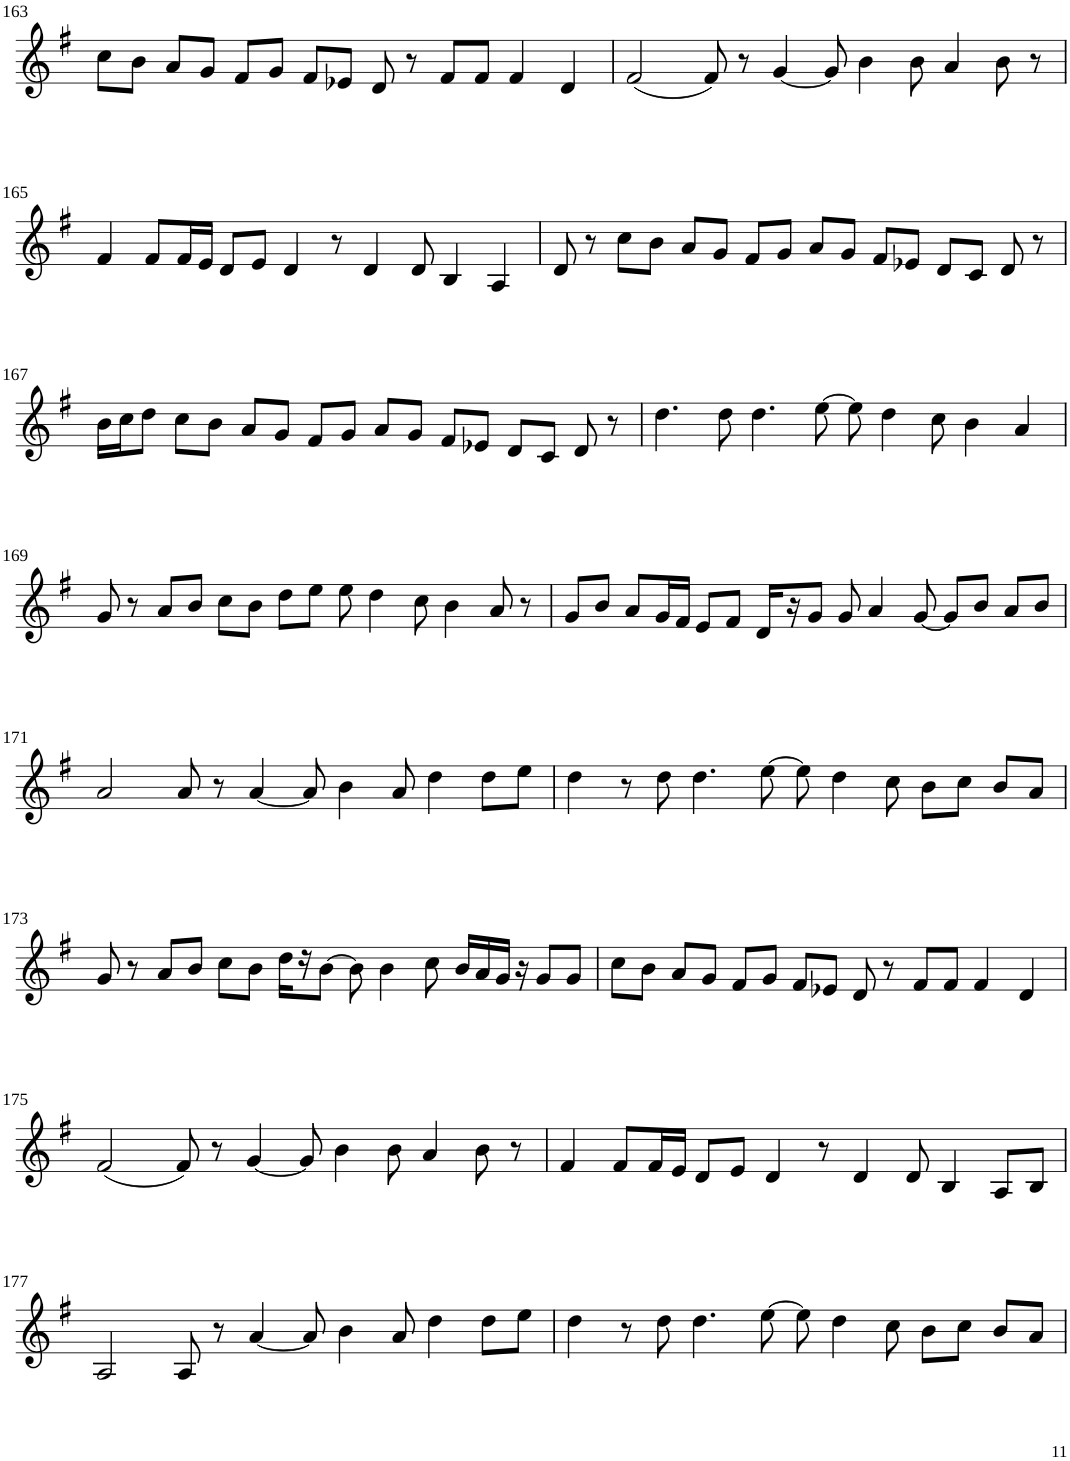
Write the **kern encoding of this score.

**kern
*part1
*staff1
*I"Violin
!!LO:PB:g=z
*clefG2
*k[f#]
*G:
*M8/4
=163
8cc\L
8b\J
8a/L
8g/J
8f#/L
8g/J
8f#/L
8e-X/J
8d/
8r
8f#/L
8f#/J
4f#/
4d/
=164
(2f#/
8f#/)
8r
[4g/
8g/]
4b\
8b\
4a/
8b\
8r
!!LO:LB:g=z
=165
4f#/
8f#/L
16f#/L
16e/JJ
8d/L
8e/J
4d/
8r
4d/
8d/
4B/
4A/
=166
8d/
8r
8cc\L
8b\J
8a/L
8g/J
8f#/L
8g/J
8a/L
8g/J
8f#/L
8e-X/J
8d/L
8c/J
8d/
8r
!!LO:LB:g=z
=167
16b\LL
16cc\J
8dd\J
8cc\L
8b\J
8a/L
8g/J
8f#/L
8g/J
8a/L
8g/J
8f#/L
8e-X/J
8d/L
8c/J
8d/
8r
=168
4.dd\
8dd\
4.dd\
[8ee\
8ee\]
4dd\
8cc\
4b\
4a/
!!LO:LB:g=z
=169
8g/
8r
8a/L
8b/J
8cc\L
8b\J
8dd\L
8ee\J
8ee\
4dd\
8cc\
4b\
8a/
8r
=170
8g/L
8b/J
8a/L
16g/L
16f#/JJ
8e/L
8f#/J
16d/LL
16r
8g/J
8g/
4a/
[8g/
8g/L]
8b/J
8a/L
8b/J
!!LO:LB:g=z
=171
2a/
8a/
8r
[4a/
8a/]
4b\
8a/
4dd\
8dd\L
8ee\J
=172
4dd\
8r
8dd\
4.dd\
[8ee\
8ee\]
4dd\
8cc\
8b\L
8cc\J
8b/L
8a/J
!!LO:LB:g=z
=173
8g/
8r
8a/L
8b/J
8cc\L
8b\J
16dd\LL
16r
[8b\J
8b\]
4b\
8cc\
16b/LL
16a/
16g/JJ
16r
8g/L
8g/J
=174
8cc\L
8b\J
8a/L
8g/J
8f#/L
8g/J
8f#/L
8e-X/J
8d/
8r
8f#/L
8f#/J
4f#/
4d/
!!LO:LB:g=z
=175
(2f#/
8f#/)
8r
[4g/
8g/]
4b\
8b\
4a/
8b\
8r
=176
4f#/
8f#/L
16f#/L
16e/JJ
8d/L
8e/J
4d/
8r
4d/
8d/
4B/
8A/L
8B/J
!!LO:LB:g=z
=177
2A/
8A/
8r
[4a/
8a/]
4b\
8a/
4dd\
8dd\L
8ee\J
=178
4dd\
8r
8dd\
4.dd\
[8ee\
8ee\]
4dd\
8cc\
8b\L
8cc\J
8b/L
8a/J
=
*-
